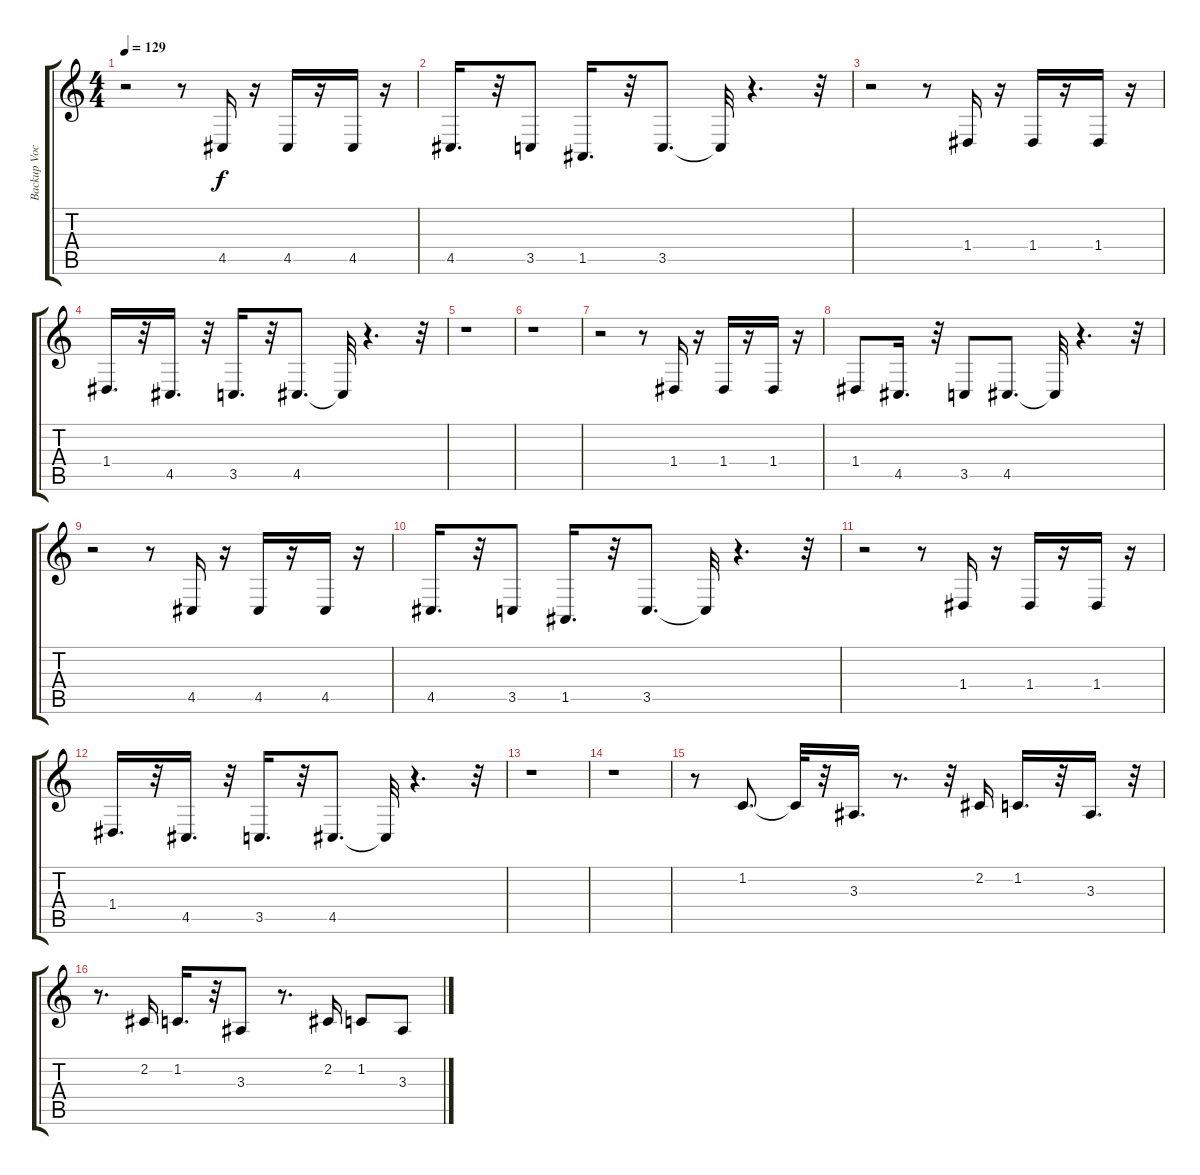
\track ("Backup Voc" "Backup Voc") {instrument voiceoohs}
\staff {score tabs}
\tuning (E4 B3 G3 D3 A2 E2) {hide}
\ts (4 4)
\tempo 129
\clef g2
\ks c
r.2{dy f} r.8 4.5.16 r.16 4.5.16 r.16 4.5.16 r.16 |
4.5.16{d} r.32 3.5.8 1.5.16{d} r.32 3.5.8{d} 3.5{t}.32 r.4{d} r.32 |
r.2 r.8 1.4.16 r.16 1.4.16 r.16 1.4.16 r.16 |
1.4.16{d} r.32 4.5.16{d} r.32 3.5.16{d} r.32 4.5.8{d} 4.5{t}.32 r.4{d} r.32 |
r.1 |
r.1 |
r.2 r.8 1.4.16 r.16 1.4.16 r.16 1.4.16 r.16 |
1.4.8 4.5.16{d} r.32 3.5.8 4.5.8{d} 4.5{t}.32 r.4{d} r.32 |
r.2 r.8 4.5.16 r.16 4.5.16 r.16 4.5.16 r.16 |
4.5.16{d} r.32 3.5.8 1.5.16{d} r.32 3.5.8{d} 3.5{t}.32 r.4{d} r.32 |
r.2 r.8 1.4.16 r.16 1.4.16 r.16 1.4.16 r.16 |
1.4.16{d} r.32 4.5.16{d} r.32 3.5.16{d} r.32 4.5.8{d} 4.5{t}.32 r.4{d} r.32 |
r.1 |
r.1 |
r.8 1.2.8{d} 1.2{t}.32 r.32 3.3.16{d} r.8{d} r.32 2.2.16 1.2.16{d} r.32 3.3.16{d} r.32 |
r.8{d} 2.2.16 1.2.16{d} r.32 3.3.8 r.8{d} 2.2.16 1.2.8 3.3.8
